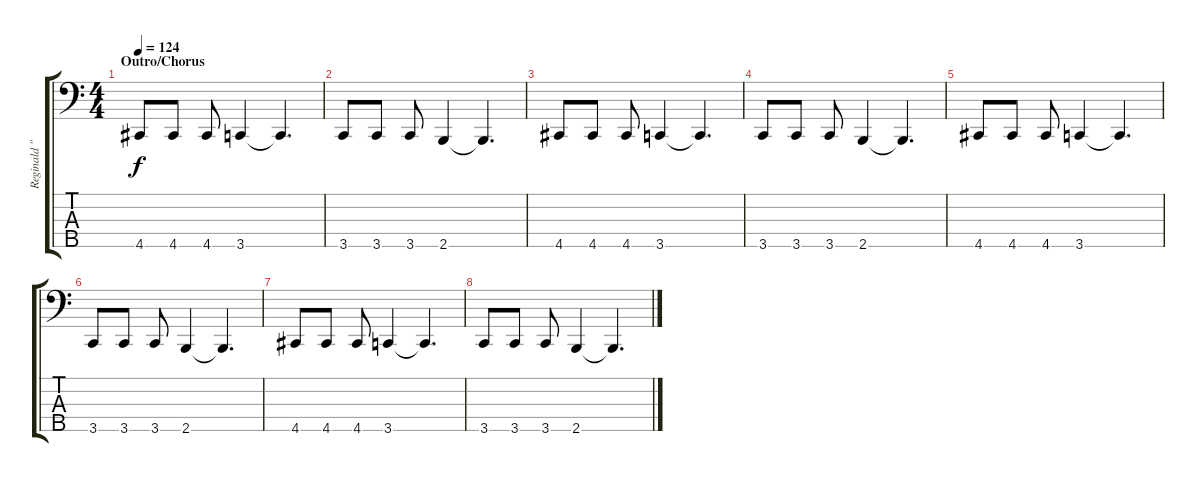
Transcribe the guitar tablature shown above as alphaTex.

\track ("Reginald \"Fieldy\"Arvizu" "Reginald \"") {instrument slapbass1}
\staff {score tabs}
\tuning (F2 C2 G1 D1 A0) {hide}
\ts (4 4)
\section ("" "Outro/Chorus")
\tempo 124
\clef f4
\ks c
4.5.8{dy f} 4.5.8 4.5.8 3.5.4 3.5{t}.4{d} |
3.5.8 3.5.8 3.5.8 2.5.4 2.5{t}.4{d} |
4.5.8 4.5.8 4.5.8 3.5.4 3.5{t}.4{d} |
3.5.8 3.5.8 3.5.8 2.5.4 2.5{t}.4{d} |
4.5.8 4.5.8 4.5.8 3.5.4 3.5{t}.4{d} |
3.5.8 3.5.8 3.5.8 2.5.4 2.5{t}.4{d} |
4.5.8 4.5.8 4.5.8 3.5.4 3.5{t}.4{d} |
3.5.8 3.5.8 3.5.8 2.5.4 2.5{t}.4{d}
